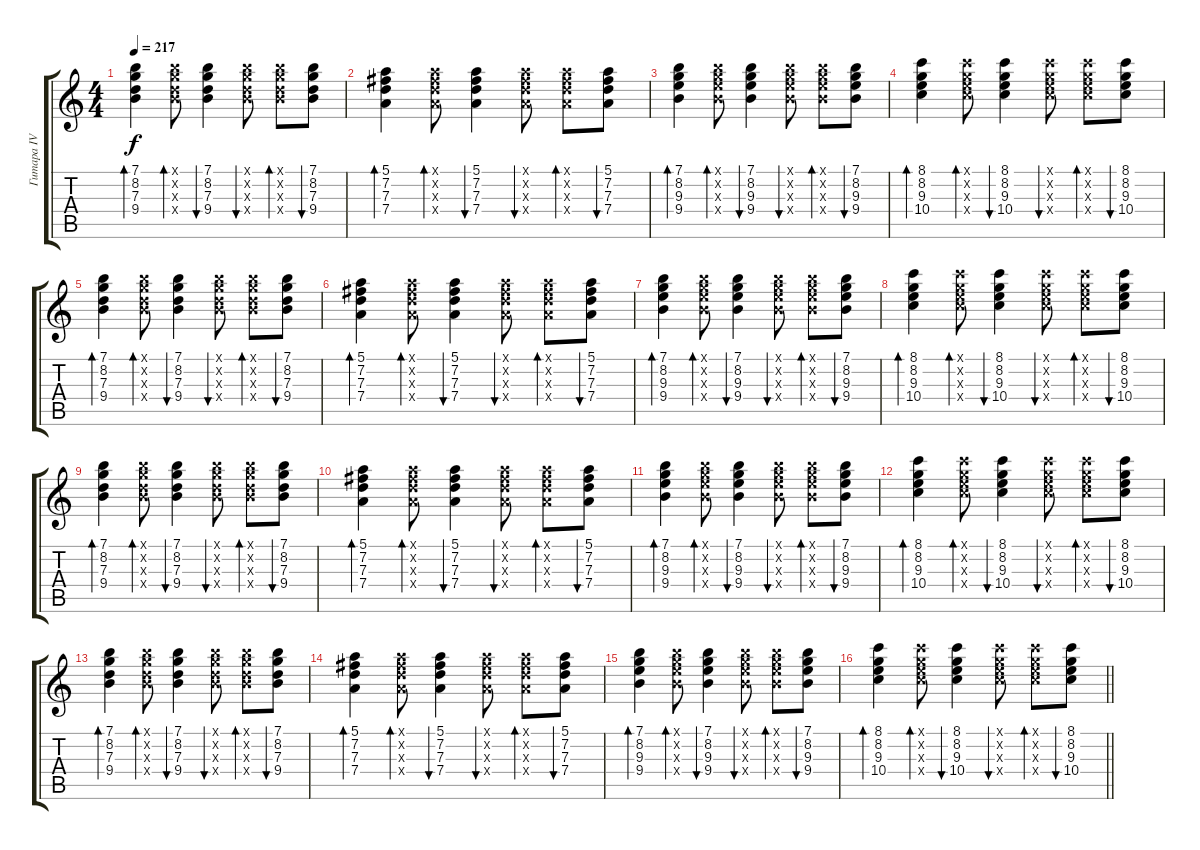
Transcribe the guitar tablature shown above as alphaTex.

\track ("Гитара IV" "Гитара IV") {instrument electricguitarclean}
\staff {score tabs}
\tuning (E4 B3 G3 D3 A2 E2) {hide}
\ts (4 4)
\tempo 217
\clef g2
\ks c
(7.1 8.2 7.3 9.4).4{bd 60 dy f} (7.1{x} 8.2{x} 7.3{x} 9.4{x}).8{bd 60} (7.1 8.2 7.3 9.4).4{bu 60} (7.1{x} 8.2{x} 7.3{x} 9.4{x}).8{bu 60} (7.1{x} 8.2{x} 7.3{x} 9.4{x}).8{bd 60} (7.1 8.2 7.3 9.4).8{bu 60} |
(5.1 7.2 7.3 7.4).4{bd 60} (5.1{x} 7.2{x} 7.3{x} 7.4{x}).8{bd 60} (5.1 7.2 7.3 7.4).4{bu 60} (5.1{x} 7.2{x} 7.3{x} 7.4{x}).8{bu 60} (5.1{x} 7.2{x} 7.3{x} 7.4{x}).8{bd 60} (5.1 7.2 7.3 7.4).8{bu 60} |
(7.1 8.2 9.3 9.4).4{bd 60} (7.1{x} 8.2{x} 9.3{x} 9.4{x}).8{bd 60} (7.1 8.2 9.3 9.4).4{bu 60} (7.1{x} 8.2{x} 9.3{x} 9.4{x}).8{bu 60} (7.1{x} 8.2{x} 9.3{x} 9.4{x}).8{bd 60} (7.1 8.2 9.3 9.4).8{bu 60} |
(8.1 8.2 9.3 10.4).4{bd 60} (8.1{x} 8.2{x} 9.3{x} 10.4{x}).8{bd 60} (8.1 8.2 9.3 10.4).4{bu 60} (8.1{x} 8.2{x} 9.3{x} 10.4{x}).8{bu 60} (8.1{x} 8.2{x} 9.3{x} 10.4{x}).8{bd 60} (8.1 8.2 9.3 10.4).8{bu 60} |
(7.1 8.2 7.3 9.4).4{bd 60} (7.1{x} 8.2{x} 7.3{x} 9.4{x}).8{bd 60} (7.1 8.2 7.3 9.4).4{bu 60} (7.1{x} 8.2{x} 7.3{x} 9.4{x}).8{bu 60} (7.1{x} 8.2{x} 7.3{x} 9.4{x}).8{bd 60} (7.1 8.2 7.3 9.4).8{bu 60} |
(5.1 7.2 7.3 7.4).4{bd 60} (5.1{x} 7.2{x} 7.3{x} 7.4{x}).8{bd 60} (5.1 7.2 7.3 7.4).4{bu 60} (5.1{x} 7.2{x} 7.3{x} 7.4{x}).8{bu 60} (5.1{x} 7.2{x} 7.3{x} 7.4{x}).8{bd 60} (5.1 7.2 7.3 7.4).8{bu 60} |
(7.1 8.2 9.3 9.4).4{bd 60} (7.1{x} 8.2{x} 9.3{x} 9.4{x}).8{bd 60} (7.1 8.2 9.3 9.4).4{bu 60} (7.1{x} 8.2{x} 9.3{x} 9.4{x}).8{bu 60} (7.1{x} 8.2{x} 9.3{x} 9.4{x}).8{bd 60} (7.1 8.2 9.3 9.4).8{bu 60} |
(8.1 8.2 9.3 10.4).4{bd 60} (8.1{x} 8.2{x} 9.3{x} 10.4{x}).8{bd 60} (8.1 8.2 9.3 10.4).4{bu 60} (8.1{x} 8.2{x} 9.3{x} 10.4{x}).8{bu 60} (8.1{x} 8.2{x} 9.3{x} 10.4{x}).8{bd 60} (8.1 8.2 9.3 10.4).8{bu 60} |
(7.1 8.2 7.3 9.4).4{bd 60} (7.1{x} 8.2{x} 7.3{x} 9.4{x}).8{bd 60} (7.1 8.2 7.3 9.4).4{bu 60} (7.1{x} 8.2{x} 7.3{x} 9.4{x}).8{bu 60} (7.1{x} 8.2{x} 7.3{x} 9.4{x}).8{bd 60} (7.1 8.2 7.3 9.4).8{bu 60} |
(5.1 7.2 7.3 7.4).4{bd 60} (5.1{x} 7.2{x} 7.3{x} 7.4{x}).8{bd 60} (5.1 7.2 7.3 7.4).4{bu 60} (5.1{x} 7.2{x} 7.3{x} 7.4{x}).8{bu 60} (5.1{x} 7.2{x} 7.3{x} 7.4{x}).8{bd 60} (5.1 7.2 7.3 7.4).8{bu 60} |
(7.1 8.2 9.3 9.4).4{bd 60} (7.1{x} 8.2{x} 9.3{x} 9.4{x}).8{bd 60} (7.1 8.2 9.3 9.4).4{bu 60} (7.1{x} 8.2{x} 9.3{x} 9.4{x}).8{bu 60} (7.1{x} 8.2{x} 9.3{x} 9.4{x}).8{bd 60} (7.1 8.2 9.3 9.4).8{bu 60} |
(8.1 8.2 9.3 10.4).4{bd 60} (8.1{x} 8.2{x} 9.3{x} 10.4{x}).8{bd 60} (8.1 8.2 9.3 10.4).4{bu 60} (8.1{x} 8.2{x} 9.3{x} 10.4{x}).8{bu 60} (8.1{x} 8.2{x} 9.3{x} 10.4{x}).8{bd 60} (8.1 8.2 9.3 10.4).8{bu 60} |
(7.1 8.2 7.3 9.4).4{bd 60} (7.1{x} 8.2{x} 7.3{x} 9.4{x}).8{bd 60} (7.1 8.2 7.3 9.4).4{bu 60} (7.1{x} 8.2{x} 7.3{x} 9.4{x}).8{bu 60} (7.1{x} 8.2{x} 7.3{x} 9.4{x}).8{bd 60} (7.1 8.2 7.3 9.4).8{bu 60} |
(5.1 7.2 7.3 7.4).4{bd 60} (5.1{x} 7.2{x} 7.3{x} 7.4{x}).8{bd 60} (5.1 7.2 7.3 7.4).4{bu 60} (5.1{x} 7.2{x} 7.3{x} 7.4{x}).8{bu 60} (5.1{x} 7.2{x} 7.3{x} 7.4{x}).8{bd 60} (5.1 7.2 7.3 7.4).8{bu 60} |
(7.1 8.2 9.3 9.4).4{bd 60} (7.1{x} 8.2{x} 9.3{x} 9.4{x}).8{bd 60} (7.1 8.2 9.3 9.4).4{bu 60} (7.1{x} 8.2{x} 9.3{x} 9.4{x}).8{bu 60} (7.1{x} 8.2{x} 9.3{x} 9.4{x}).8{bd 60} (7.1 8.2 9.3 9.4).8{bu 60} |
\barLineRight lightlight
(8.1 8.2 9.3 10.4).4{bd 60} (8.1{x} 8.2{x} 9.3{x} 10.4{x}).8{bd 60} (8.1 8.2 9.3 10.4).4{bu 60} (8.1{x} 8.2{x} 9.3{x} 10.4{x}).8{bu 60} (8.1{x} 8.2{x} 9.3{x} 10.4{x}).8{bd 60} (8.1 8.2 9.3 10.4).8{bu 60}
